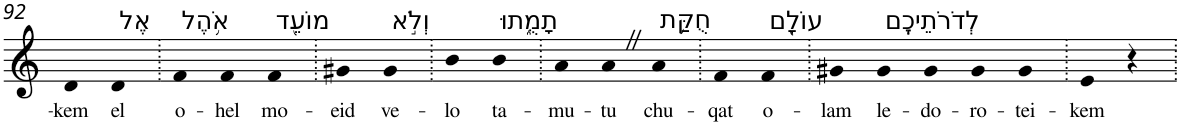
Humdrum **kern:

**kern	**text
*part1	*part1
*staff1	*staff1
*I"Piano	*
*I'Pno	*
!!LO:PB:g=z
*clefG2	*
*k[]	*
=92	=92
!	!LO:LY:b
4d	-kem
!LO:TX:a:t=אֶל	!
!	!LO:LY:b
4d	el
=93.	=93.
!LO:TX:a:t=אֹ֥הֶל	!
!	!LO:LY:b
4f	o-
!	!LO:LY:b
4f	-hel
!LO:TX:a:t=מוֹעֵ֖ד	!
!	!LO:LY:b
4f	mo-
=94.	=94.
!	!LO:LY:b
4g#X	-eid
!LO:TX:a:t=וְלֹ֣א	!
!	!LO:LY:b
4g#	ve-
=95.	=95.
!	!LO:LY:b
4b	-lo
!LO:TX:a:t=תָמֻ֑תוּ	!
!	!LO:LY:b
4b	ta-
=96.	=96.
!	!LO:LY:b
4a	-mu-
!	!LO:LY:b
4aZ	-tu
!LO:TX:a:t=חֻקַּ֥ת	!
!	!LO:LY:b
4a	chu-
=97.	=97.
!	!LO:LY:b
4f	-qat
!LO:TX:a:t=עוֹלָ֖ם	!
!	!LO:LY:b
4f	o-
=98.	=98.
!	!LO:LY:b
4g#X	-lam
!LO:TX:a:t=לְדֹרֹתֵיכֶֽם	!
!	!LO:LY:b
4g#	le-
!	!LO:LY:b
4g#	-do-
!	!LO:LY:b
4g#	-ro-
!	!LO:LY:b
4g#	-tei-
=99.	=99.
!	!LO:LY:b
4e	-kem
4r	.
=.	=.
*-	*-
